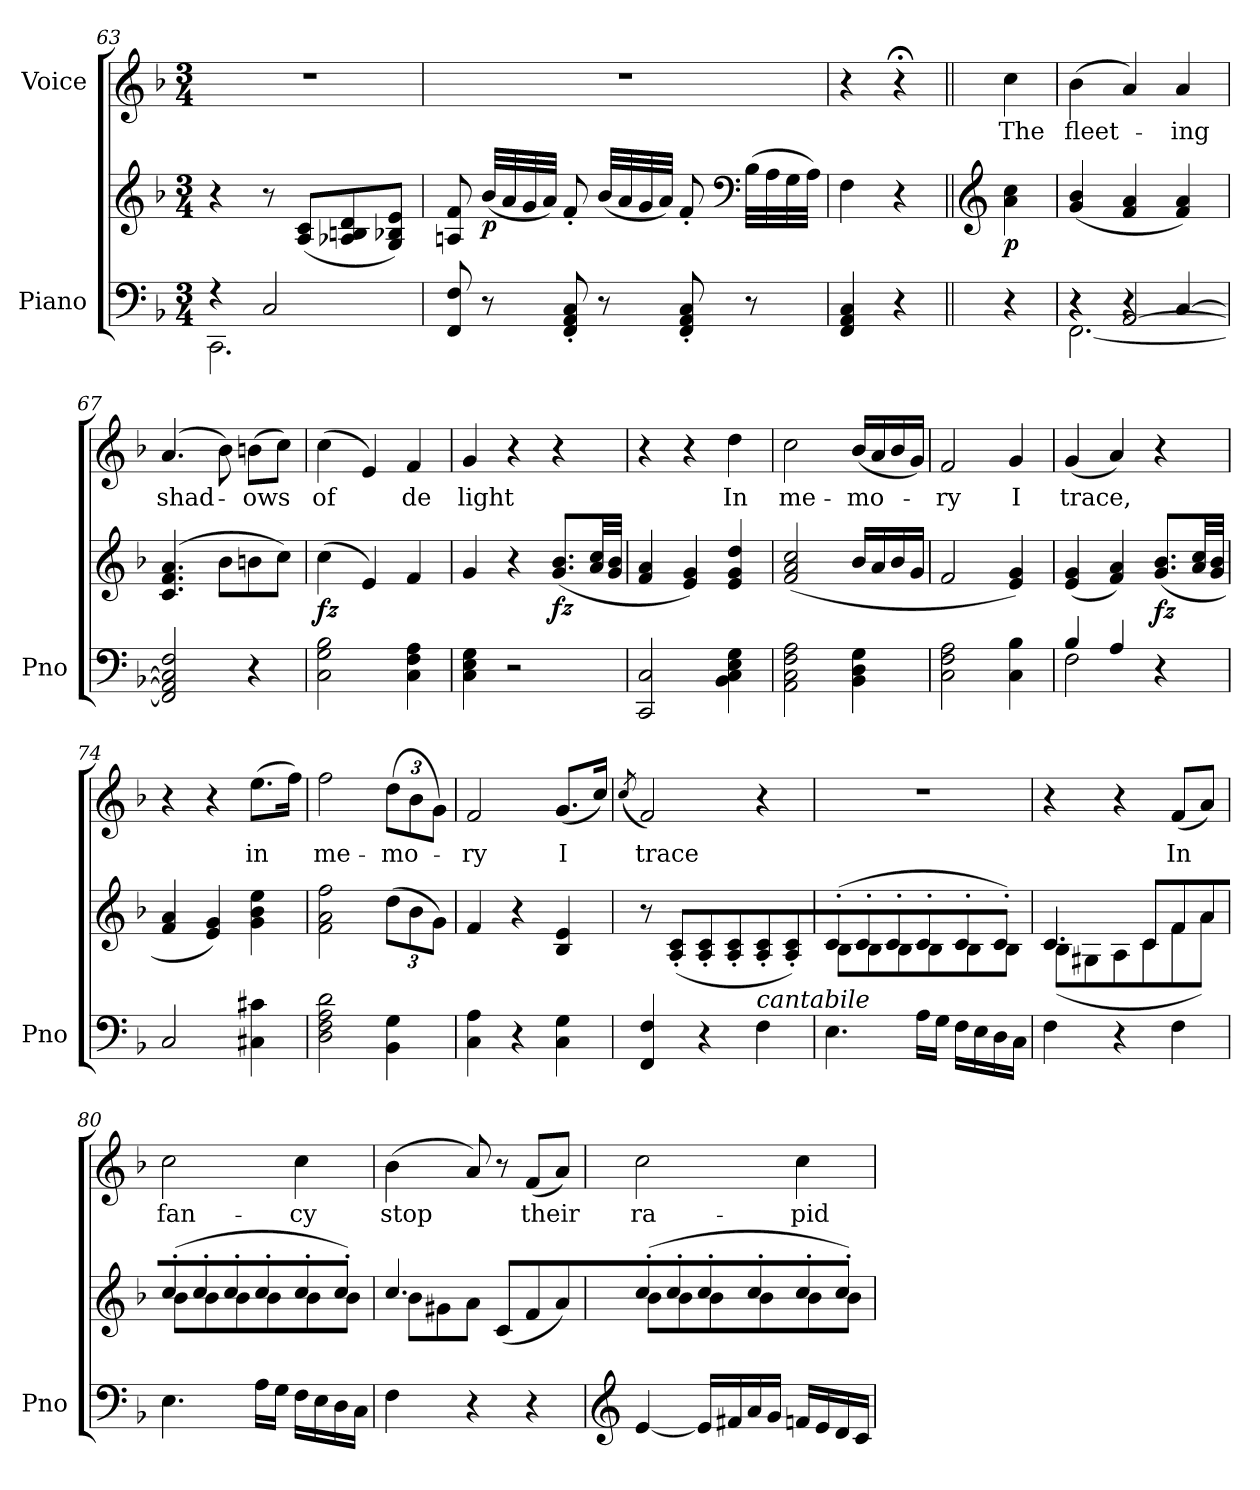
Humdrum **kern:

**kern	**kern	**dynam	**kern	**text
*part2	*part2	*part2	*part1	*part1
*staff3	*staff2	*staff2/3	*staff1	*staff1
*I"Piano	*	*	*I"Voice	*
*I'Pno	*	*	*	*
*clefF4	*clefG2	*	*clefG2	*
*k[b-]	*k[b-]	*	*k[b-]	*
*M3/4	*M3/4	*	*M3/4	*
=63	=63	=63	=63	=63
*^	*	*	*	*
4r	2.CC\	4r	.	2.r	.
2C/	.	8r	.	.	.
.	.	(8A/ 8c/L	.	.	.
.	.	8A-X/ 8Bn/ 8d/	.	.	.
.	.	8G/ 8B-X/ 8e/J)	.	.	.
*v	*v	*	*	*	*
=64	=64	=64	=64	=64
8FF/ 8F/	8An/ 8f/	.	2.r	.
!	!	!LO:DY:b	!	!
8r	(32b-/LLL	p	.	.
.	32a/	.	.	.
.	32g/	.	.	.
.	32a/JJJ)	.	.	.
8FF/' 8AA/' 8C/'	8f'/	.	.	.
8r	(32b-/LLL	.	.	.
.	32a/	.	.	.
.	32g/	.	.	.
.	32a/JJJ)	.	.	.
8FF/' 8AA/' 8C/'	8f'/	.	.	.
*	*clefF4	*	*	*
8r	(32B-\LLL	.	.	.
.	32A\	.	.	.
.	32G\	.	.	.
.	32A\JJJ)	.	.	.
=65	=65	=65	=65	=65
4FF/ 4AA/ 4C/	4F\	.	4r	.
4r	4r	.	4r;<	.
=65X1||	=65X1||	=65X1||	=65X1||	=65X1||
*	*clefG2	*	*	*
!	!	!LO:DY:b	!	!
4r	4a\ 4cc\	p	4cc\	The
=66	=66	=66	=66	=66
*^	*	*	*	*
*	*^	*	*	*	*
4r	[2.FF\	4r	(4g/ 4b-/	.	(4b-\	fleet-
4r	.	[<2AA/	4f/ 4a/	.	4a/)	.
[<4C/	.	.	4f/ 4a/)	.	4a/	-ing
*v	*v	*v	*	*	*	*
=67	=67	=67	=67	=67
2FF/] 2AA/] 2C/] 2F/	(4.c/ 4.f/ 4.a/	.	(4.a/	shad-
.	8b-\L	.	8b-\)	.
4r	8bn\	.	(8bn\L	-ows
.	8cc\J)	.	8cc\J)	.
=68	=68	=68	=68	=68
!	!	!LO:DY:b	!	!
2C\ 2G\ 2B-\	(4cc\	fz	(4cc\	of
.	4e/)	.	4e/)	.
4C\ 4F\ 4A\	4f/	.	4f/	de
=69	=69	=69	=69	=69
4C\ 4E\ 4G\	4g/	.	4g/	light
2r	4r	.	4r	.
!	!	!LO:DY:b	!	!
.	(8.g/ 8.b-/L	fz	4r	.
.	32a/ 32cc/LL	.	.	.
.	32g/ 32b-/JJJ	.	.	.
=70	=70	=70	=70	=70
2CC/ 2C/	4f/ 4a/	.	4r	.
.	4e/ 4g/)	.	4r	.
4BB-\ 4C\ 4E\ 4G\	4e/ 4g/ 4dd/	.	4dd\	In
=71	=71	=71	=71	=71
2AA\ 2C\ 2F\ 2A\	(2f/ 2a/ 2cc/	.	2cc\	me-
4BB-\ 4D\ 4G\	16b-/LL	.	(16b-/LL	-mo-
.	16a/	.	16a/	.
.	16b-/	.	16b-/	.
.	16g/JJ	.	16g/JJ)	.
=72	=72	=72	=72	=72
2C\ 2F\ 2A\	2f/	.	2f/	-ry
4C\ 4B-\	4e/ 4g/)	.	4g/	I
=73	=73	=73	=73	=73
*^	*	*	*	*
4B-/	2F\	(4e/ 4g/	.	(4g/	trace,
4A/	.	4f/ 4a/)	.	4a/)	.
!	!	!	!LO:DY:b	!	!
4r	4ryy	(8.g/ 8.b-/L	fz	4r	.
.	.	32a/ 32cc/LL	.	.	.
.	.	32g/ 32b-/JJJ	.	.	.
*v	*v	*	*	*	*
=74	=74	=74	=74	=74
2C/	4f/ 4a/	.	4r	.
.	4e/ 4g/)	.	4r	.
4C#X\ 4c#X\	4g\ 4b-\ 4ee\	.	(8.ee\L	in
.	.	.	16ff\Jk)	.
=75	=75	=75	=75	=75
2D\ 2F\ 2A\ 2d\	2f\ 2a\ 2ff\	.	2ff\	me-
*	*Xbrackettup	*	*Xbrackettup	*
4BB-\ 4G\	(12dd\L	.	(12dd\L	-mo-
.	12b-\	.	12b-\	.
.	12g\J)	.	12g\J)	.
=76	=76	=76	=76	=76
4C\ 4A\	4f/	.	2f/	-ry
4r	4r	.	.	.
4C\ 4G\	4B-/ 4e/	.	(8.g/L	I
.	.	.	16cc/Jk)	.
=77	=77	=77	=77	=77
.	.	.	(8qcc/	.
4FF/ 4F/	8r	.	2f/)	trace
.	(8A/' 8c/'L	.	.	.
4r	8A/' 8c/'	.	.	.
.	8A/' 8c/'	.	.	.
!LO:TX:i:t=cantabile	!	!	!	!
4F\	8A/' 8c/'	.	4r	.
.	8A/' 8c/')	.	.	.
=78	=78	=78	=78	=78
*	*^	*	*	*
4.E\	(8c'/	8B-\L	.	2.r	.
.	8c'/	8B-\	.	.	.
.	8c'/	8B-\	.	.	.
16A\LL	8c'/	8B-\	.	.	.
16G\JJ	.	.	.	.	.
16F\LL	8c'/	8B-\	.	.	.
16E\	.	.	.	.	.
16D\	8c'/J)	8B-\J	.	.	.
16C\JJ	.	.	.	.	.
=79	=79	=79	=79	=79	=79
4F\	4.c/	(8B-\L	.	4r	.
.	.	8G#X\	.	.	.
4r	.	8A\	.	4r	.
.	8c/L	8c\	.	.	.
4F\	8f/	8f\	.	(8f/L	In
.	8a/	8a\J)	.	8a/J)	.
=80	=80	=80	=80	=80	=80
4.E\	(8cc'/	8b-\L	.	2cc\	fan-
.	8cc'/	8b-\	.	.	.
.	8cc'/	8b-\	.	.	.
16A\LL	8cc'/	8b-\	.	.	.
16G\JJ	.	.	.	.	.
16F\LL	8cc'/	8b-\	.	4cc\	-cy
16E\	.	.	.	.	.
16D\	8cc'/J)	8b-\J	.	.	.
16C\JJ	.	.	.	.	.
=81	=81	=81	=81	=81	=81
4F\	4.cc/	8b-\L	.	(4b-\	stop
.	.	8g#X\	.	.	.
4r	.	8a\J	.	8a/)	.
.	(8c/L	4.ryy	.	8r	.
4r	8f/	.	.	(8f/L	their
.	8a/)	.	.	8a/J)	.
=82	=82	=82	=82	=82	=82
*clefG2	*	*	*	*	*
[4e/	(8cc'/	8b-\L	.	2cc\	ra-
.	8cc'/	8b-\	.	.	.
16e/LL]	8cc'/	8b-\	.	.	.
16f#X/	.	.	.	.	.
16a/	8cc'/	8b-\	.	.	.
16g/JJ	.	.	.	.	.
16fn/LL	8cc'/	8b-\	.	4cc\	-pid-
16e/	.	.	.	.	.
16d/	8cc'/J)	8b-\J	.	.	.
16c/JJ	.	.	.	.	.
*	*v	*v	*	*	*
=	=	=	=	=
*-	*-	*-	*-	*-
